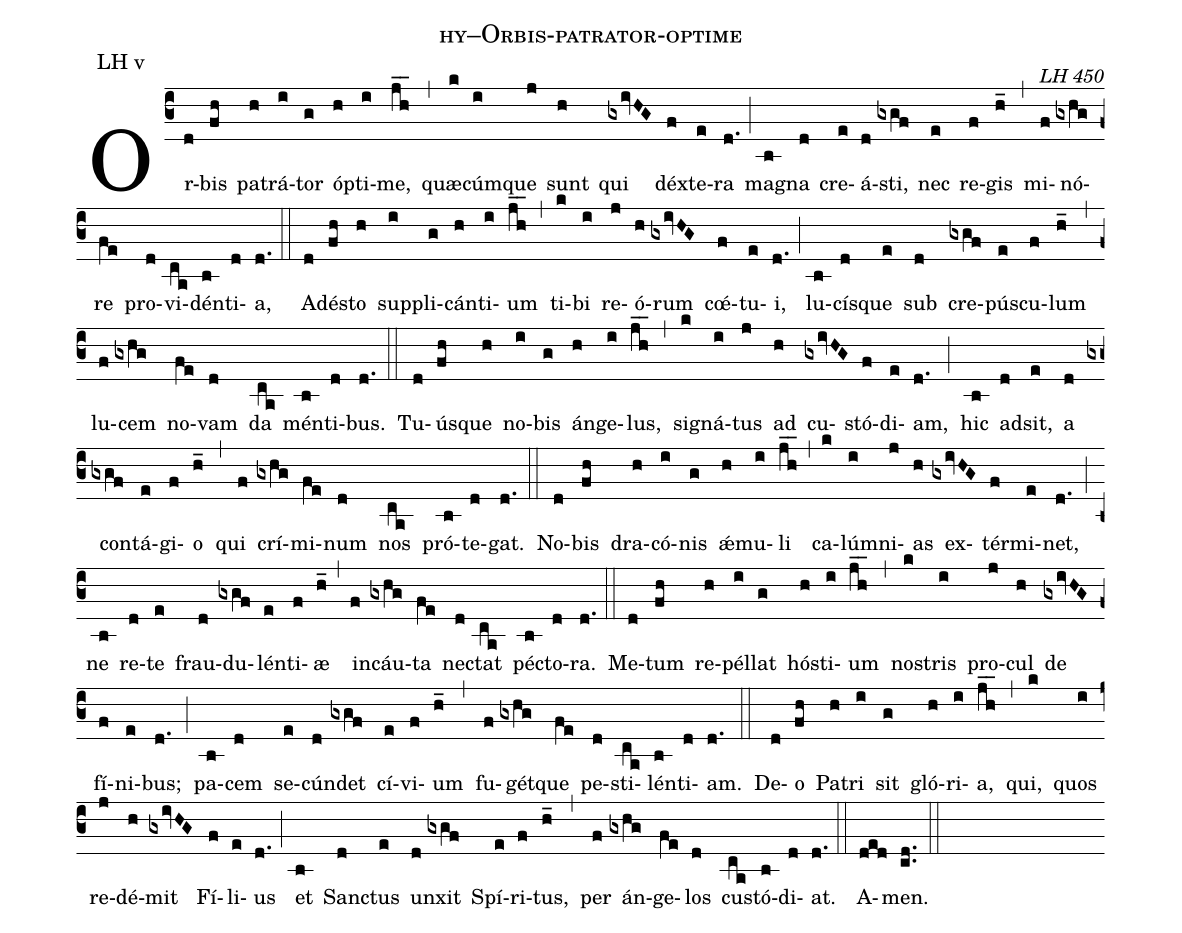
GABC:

name: hy--Orbis-patrator-optime ;
commentary: LH 450 ;
annotation: LH v;
%%
(c3)Or(d)bis(fh) pa(h)trá(i)tor(g) óp(h)ti(i)me,(jh__) (,)
quæ(k)cúm(i)que(j) sunt(h) qui(gxivHG) déx(f)te(e)ra(d.) (;)
ma(b)gna(d) cre(e)á(d)sti,(gxgf) nec(e) re(f)gis(h_) (,)
mi(f)nó(gxhg)re(fe) pro(d)vi(ca)dén(b)ti(d)a,(d.) (::)
A(d)dé(fh)sto(h) sup(i)pli(g)cán(h)ti(i)um(jh__) (,)
ti(k)bi(i) re(j)ó(h)rum(gxivHG) cœ́(f)tu(e)i,(d.) (;)
lu(b)cís(d)que(e) sub(d) cre(gxgf)pú(e)scu(f)lum(h_) (,)
lu(f)cem(gxhg) no(fe)vam(d) da(ca) mén(b)ti(d)bus.(d.) (::)
Tu(d)ús(fh)que(h) no(i)bis(g) án(h)ge(i)lus,(jh__) (,)
si(k)gná(i)tus(j) ad(h) cu(gxivHG)stó(f)di(e)am,(d.) (;)
hic(b) ad(d)sit,(e) a(d) con(gxgf)tá(e)gi(f)o(h_) (,)
qui(f) crí(gxhg)mi(fe)num(d) nos(ca) pró(b)te(d)gat.(d.) (::)
No(d)bis(fh) dra(h)có(i)nis(g) ǽ(h)mu(i)li(jh__) (,)
ca(k)lúm(i)ni(j)as(h) ex(gxivHG)tér(f)mi(e)net,(d.) (;)
ne(b) re(d)te(e) frau(d)du(gxgf)lén(e)ti(f)æ(h_) (,)
in(f)cáu(gxhg)ta(fe) ne(d)ctat(ca) pé(b)cto(d)ra.(d.) (::)
Me(d)tum(fh) re(h)pél(i)lat(g) hó(h)sti(i)um(jh__) (,)
no(k)stris(i) pro(j)cul(h) de(gxivHG) fí(f)ni(e)bus;(d.) (;)
pa(b)cem(d) se(e)cún(d)det(gxgf) cí(e)vi(f)um(h_) (,)
fu(f)gét(gxhg)que(fe) pe(d)sti(ca)lén(b)ti(d)am.(d.) (::)
De(d)o(fh) Pa(h)tri(i) sit(g) gló(h)ri(i)a,(jh__) (,)
qui,(k) quos(i) re(j)dé(h)mit(gxivHG) Fí(f)li(e)us(d.) (;)
et(b) San(d)ctus(e) un(d)xit(gxgf) Spí(e)ri(f)tus,(h_) (,)
per(f) án(gxhg)ge(fe)los(d) cu(ca)stó(b)di(d)at.(d.) (::)
A(ded)men.(cd..) (::)
